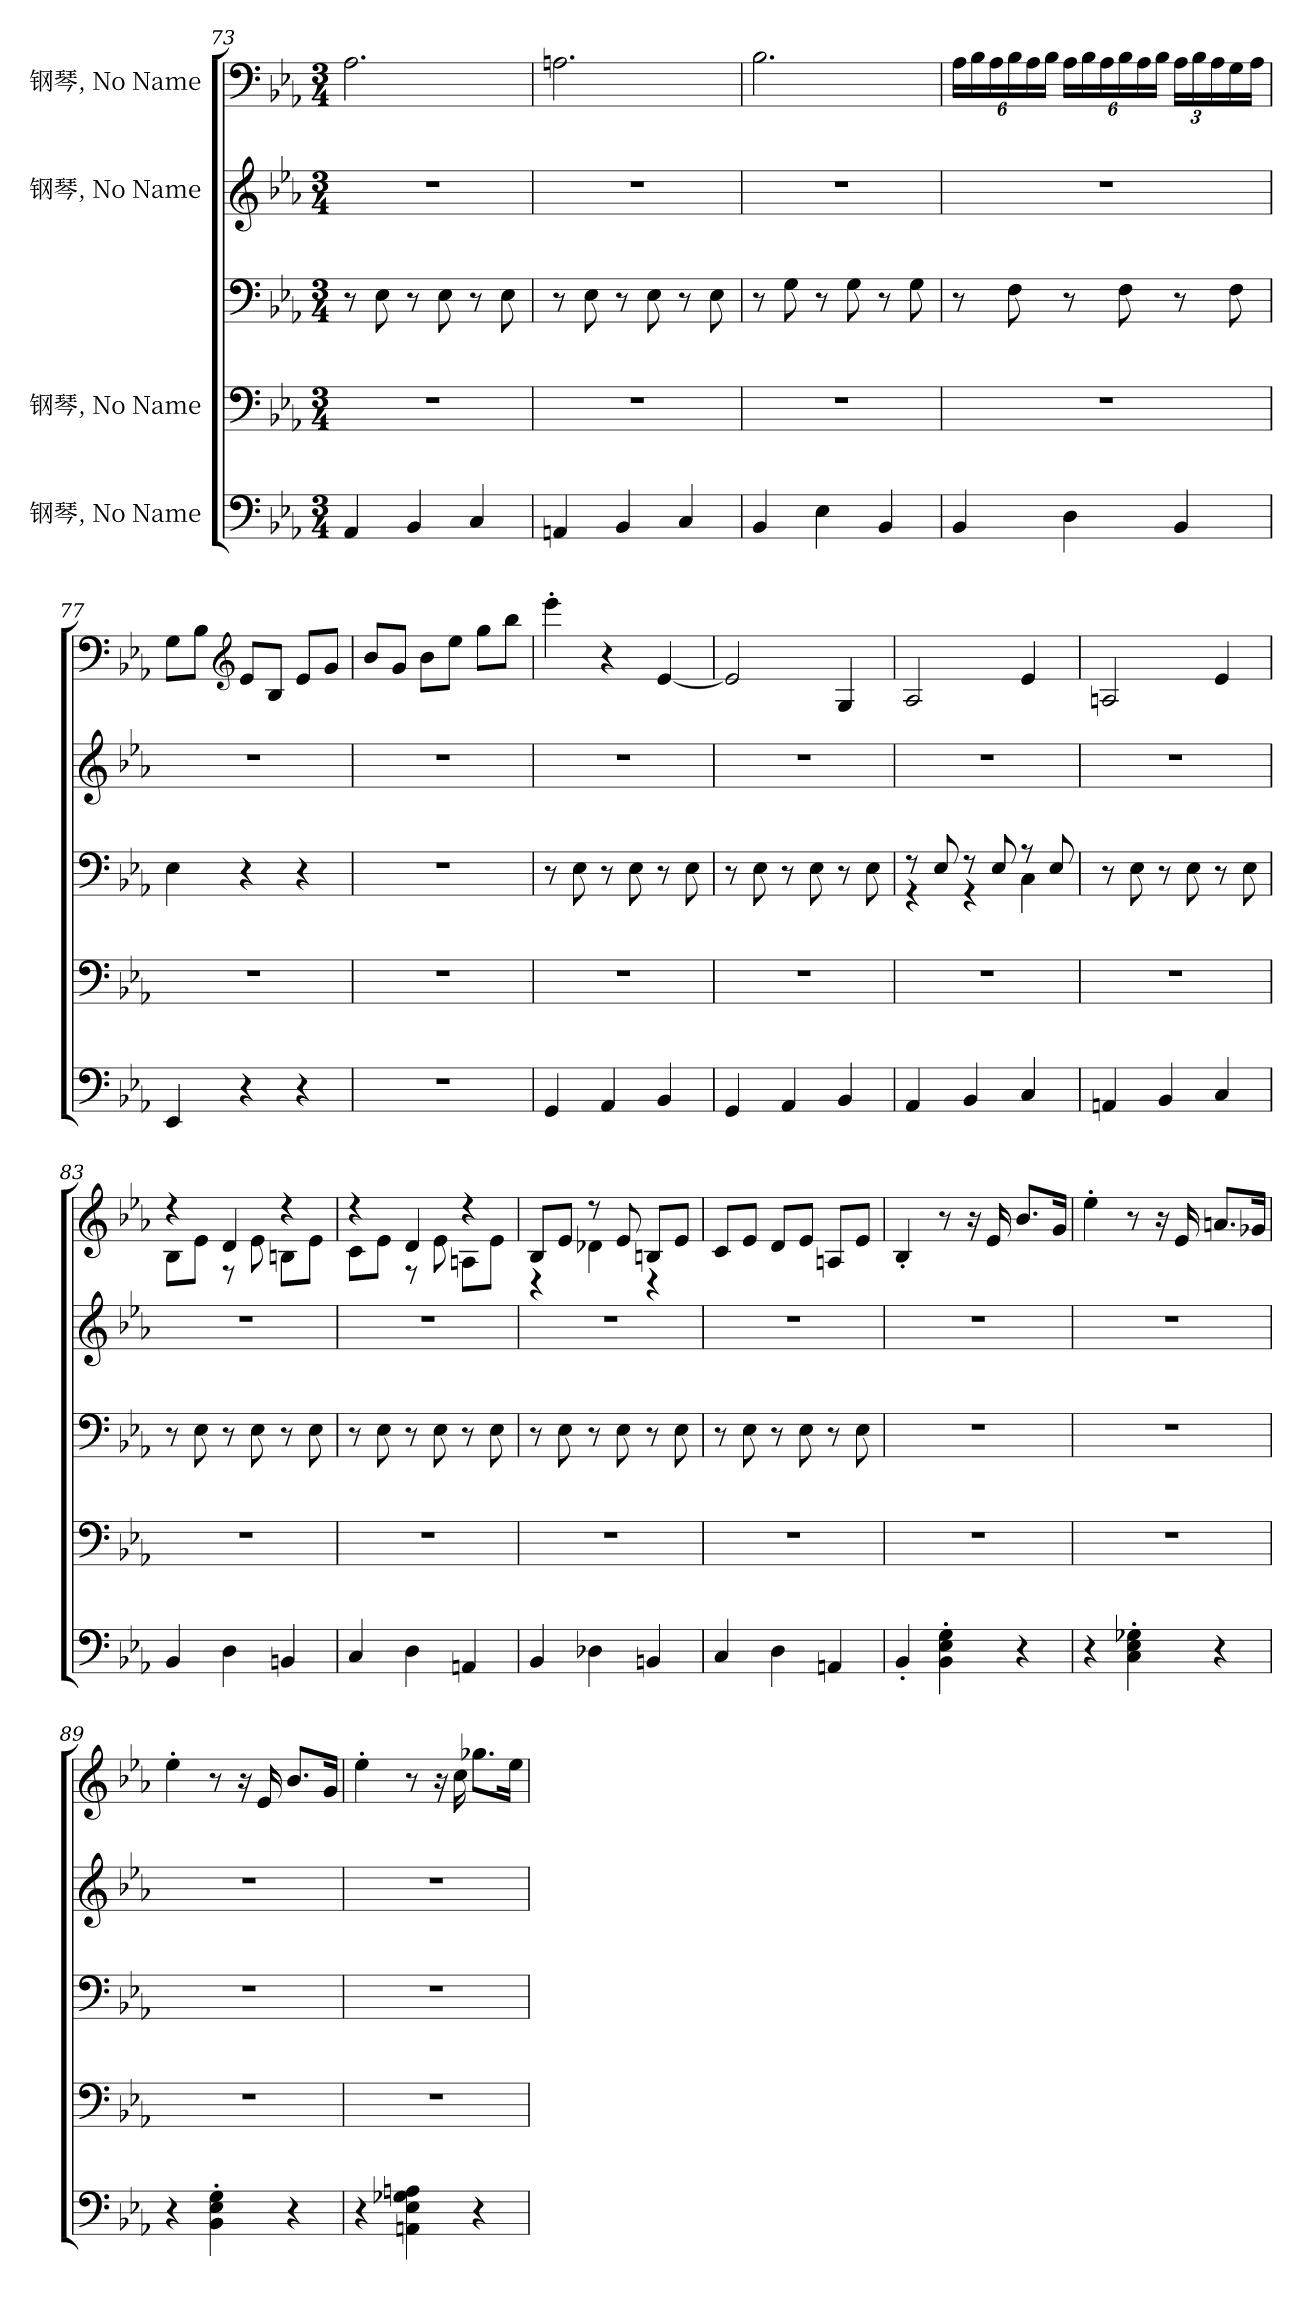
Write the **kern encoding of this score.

**kern	**kern	**kern	**kern	**kern
*part4	*part3	*part3	*part2	*part1
*staff5	*staff4	*staff3	*staff2	*staff1
*I"钢琴, No Name	*I"钢琴, No Name	*	*I"钢琴, No Name	*I"钢琴, No Name
*clefF4	*clefF4	*clefF4	*clefG2	*clefF4
*k[b-e-a-]	*k[b-e-a-]	*k[b-e-a-]	*k[b-e-a-]	*k[b-e-a-]
*M3/4	*M3/4	*M3/4	*M3/4	*M3/4
*MM233	*MM233	*MM233	*MM233	*MM233
=73	=73	=73	=73	=73
4AA-/	2.r	8r	2.r	2.A-\
.	.	8E-\	.	.
4BB-/	.	8r	.	.
.	.	8E-\	.	.
4C/	.	8r	.	.
.	.	8E-\	.	.
=74	=74	=74	=74	=74
*	*	*	*	*MM233
4AAn/	2.r	8r	2.r	2.An\
.	.	8E-\	.	.
4BB-/	.	8r	.	.
.	.	8E-\	.	.
4C/	.	8r	.	.
.	.	8E-\	.	.
=75	=75	=75	=75	=75
*	*	*	*	*MM233
4BB-/	2.r	8r	2.r	2.B-\
.	.	8G\	.	.
4E-\	.	8r	.	.
.	.	8G\	.	.
4BB-/	.	8r	.	.
.	.	8G\	.	.
!!LO:PB:g=z
=76	=76	=76	=76	=76
*	*	*	*	*Xbrackettup
4BB-/	2.r	8r	2.r	24A-\LL
.	.	.	.	24B-\
.	.	.	.	24A-\
.	.	8F\	.	24B-\
.	.	.	.	24A-\
.	.	.	.	24B-\JJ
4D\	.	8r	.	24A-\LL
.	.	.	.	24B-\
.	.	.	.	24A-\
.	.	8F\	.	24B-\
.	.	.	.	24A-\
.	.	.	.	24B-\JJ
4BB-/	.	8r	.	24A-\LL
.	.	.	.	24B-\
.	.	.	.	24A-\
*	*	*	*	*MM227
.	.	8F\	.	16G\
*	*	*	*	*MM225
.	.	.	.	16A-\JJ
=77	=77	=77	=77	=77
*	*	*	*	*MM233
4EE-/	2.r	4E-\	2.r	8G\L
.	.	.	.	8B-\J
*	*	*	*	*clefG2
4r	.	4r	.	8e-/L
.	.	.	.	8B-/J
4r	.	4r	.	8e-/L
.	.	.	.	8g/J
=78	=78	=78	=78	=78
2.r	2.r	2.r	2.r	8b-/L
.	.	.	.	8g/J
.	.	.	.	8b-\L
.	.	.	.	8ee-\J
.	.	.	.	8gg\L
.	.	.	.	8bb-\J
=79	=79	=79	=79	=79
*	*	*	*	*MM223
4GG/	2.r	8r	2.r	4eee-'\
.	.	8E-\	.	.
4AA-/	.	8r	.	4r
.	.	8E-\	.	.
4BB-/	.	8r	.	[4e-/
.	.	8E-\	.	.
!!LO:LB:g=z
=80	=80	=80	=80	=80
4GG/	2.r	8r	2.r	2e-/]
.	.	8E-\	.	.
4AA-/	.	8r	.	.
.	.	8E-\	.	.
4BB-/	.	8r	.	4G/
.	.	8E-\	.	.
=81	=81	=81	=81	=81
*	*	*^	*	*
4AA-/	2.r	8r	4r	2.r	2A-/
.	.	8E-/	.	.	.
4BB-/	.	8r	4r	.	.
.	.	8E-/	.	.	.
4C/	.	8r	4C\	.	4e-/
.	.	8E-/	.	.	.
*	*	*v	*v	*	*
=82	=82	=82	=82	=82
4AAn/	2.r	8r	2.r	2An/
.	.	8E-\	.	.
4BB-/	.	8r	.	.
.	.	8E-\	.	.
4C/	.	8r	.	4e-/
.	.	8E-\	.	.
=83	=83	=83	=83	=83
*	*	*	*	*MM233
*	*	*	*	*^
4BB-/	2.r	8r	2.r	4r	8B-\L
.	.	8E-\	.	.	8e-\J
4D\	.	8r	.	4d/	8r
.	.	8E-\	.	.	8e-\
4BBn/	.	8r	.	4r	8Bn\L
.	.	8E-\	.	.	8e-\J
=84	=84	=84	=84	=84	=84
4C/	2.r	8r	2.r	4r	8c\L
.	.	8E-\	.	.	8e-\J
4D\	.	8r	.	4d/	8r
.	.	8E-\	.	.	8e-\
4AAn/	.	8r	.	4r	8An\L
.	.	8E-\	.	.	8e-\J
!!LO:PB:g=z	!!
=85	=85	=85	=85	=85	=85
*	*	*	*	*MM223	*
4BB-/	2.r	8r	2.r	8B-/L	4r
.	.	8E-\	.	8e-/J	.
4D-X\	.	8r	.	8r	4d-X\
.	.	8E-\	.	8e-/	.
4BBn/	.	8r	.	8Bn/L	4r
.	.	8E-\	.	8e-/J	.
*	*	*	*	*v	*v
=86	=86	=86	=86	=86
4C/	2.r	8r	2.r	8c/L
.	.	8E-\	.	8e-/J
4D\	.	8r	.	8d/L
.	.	8E-\	.	8e-/J
*	*	*	*	*MM223
4AAn/	.	8r	.	8An/L
.	.	8E-\	.	8e-/J
=87	=87	=87	=87	=87
*	*	*	*	*MM233
4BB-'/	2.r	2.r	2.r	4B-'/
*	*	*	*	*MM230
4BB-\' 4E-\' 4G\'	.	.	.	8r
.	.	.	.	16r
.	.	.	.	16e-/
4r	.	.	.	8.b-/L
.	.	.	.	16g/Jk
=88	=88	=88	=88	=88
4r	2.r	2.r	2.r	4ee-'\
*	*	*	*	*MM230
4C\' 4E-\' 4G-X\'	.	.	.	8r
.	.	.	.	16r
.	.	.	.	16e-/
4r	.	.	.	8.an/L
.	.	.	.	16g-X/Jk
=89	=89	=89	=89	=89
4r	2.r	2.r	2.r	4ee-'\
*	*	*	*	*MM230
4BB-\' 4E-\' 4G\'	.	.	.	8r
.	.	.	.	16r
.	.	.	.	16e-/
4r	.	.	.	8.b-/L
.	.	.	.	16g/Jk
!!LO:LB:g=z
=90	=90	=90	=90	=90
4r	2.r	2.r	2.r	4ee-'\
*	*	*	*	*MM230
4AAn\ 4E-\ 4G-X\ 4An\	.	.	.	8r
.	.	.	.	16r
.	.	.	.	16cc\
4r	.	.	.	8.gg-X\L
.	.	.	.	16ee-\Jk
=	=	=	=	=
*-	*-	*-	*-	*-
